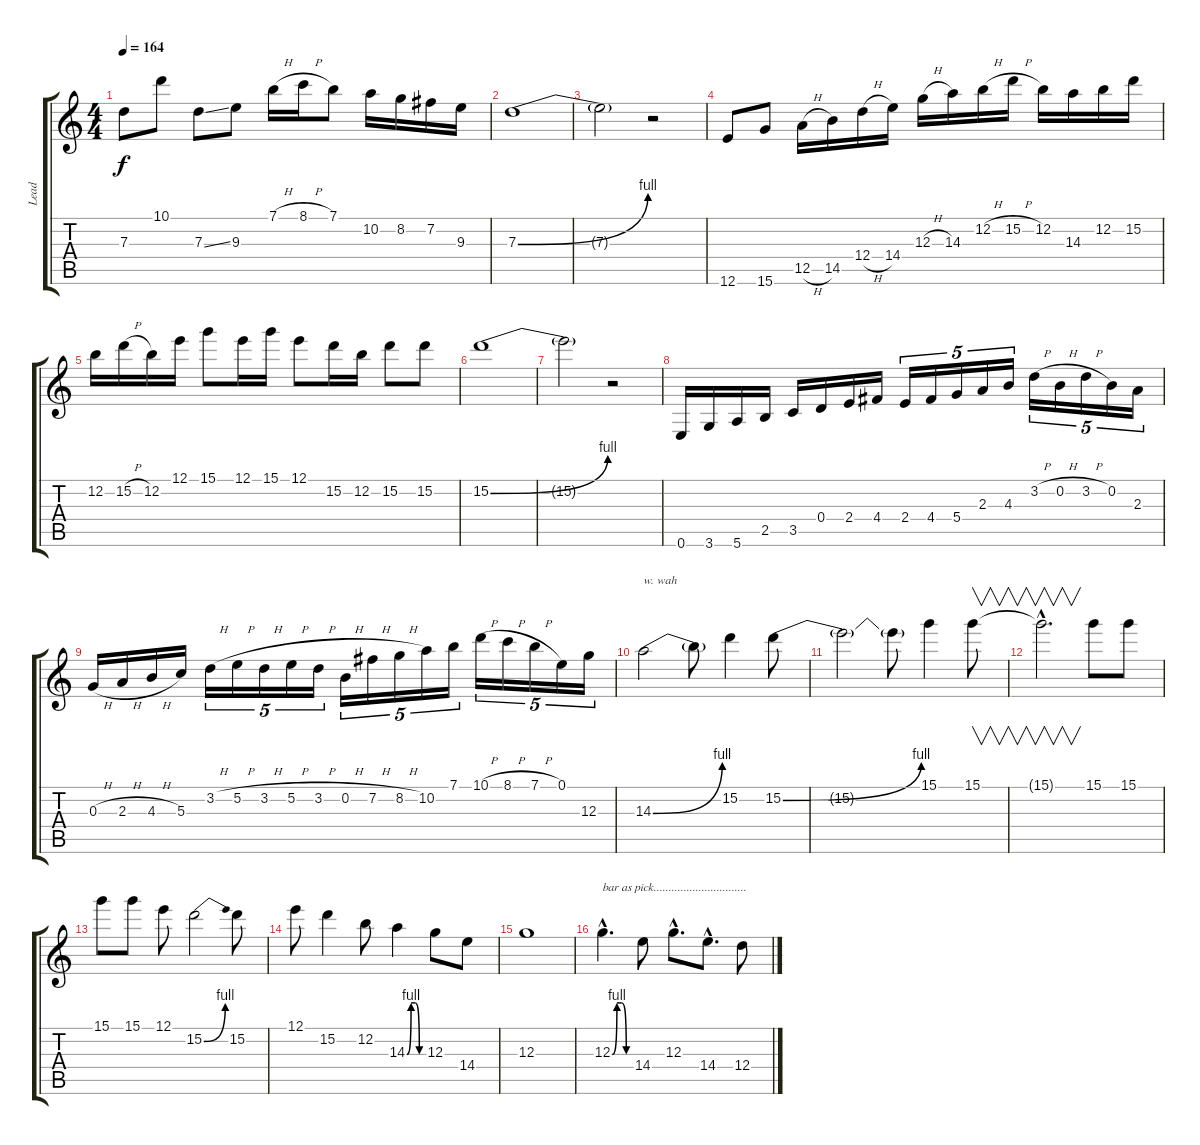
\track ("Lead" "Lead") {instrument overdrivenguitar}
\staff {score tabs}
\tuning (E4 B3 G3 D3 A2 E2) {hide}
\ts (4 4)
\tempo 164
\clef g2
\ks c
7.3.8{dy f} 10.1.8 7.3{ss}.8 9.3.8 7.1{h}.16 8.1{h}.16 7.1.8 10.2.16 8.2.16 7.2.16 9.3.16 |
7.3{be (bend 0 0 60 4)}.1 |
7.3{t}.2 r.2 |
12.6.8 15.6.8 12.5{h}.16 14.5.16 12.4{h}.16 14.4.16 12.3{h}.16 14.3.16 12.2{h}.16 15.2{h}.16 12.2.16 14.3.16 12.2.16 15.2.16 |
12.2.16 15.2{h}.16 12.2.16 12.1.16 15.1.8 12.1.16 15.1.16 12.1.8 15.2.16 12.2.16 15.2.8 15.2.8 |
15.2{be (bend 0 0 60 4)}.1 |
15.2{t}.2 r.2 |
0.6.16 3.6.16 5.6.16 2.5.16 3.5.16 0.4.16 2.4.16 4.4.16 2.4.16{tu (5 4)} 4.4.16{tu (5 4)} 5.4.16{tu (5 4)} 2.3.16{tu (5 4)} 4.3.16{tu (5 4)} 3.2{h}.16{tu (5 4)} 0.2{h}.16{tu (5 4)} 3.2{h}.16{tu (5 4)} 0.2.16{tu (5 4)} 2.3.16{tu (5 4)} |
0.3{h}.16 2.3{h}.16 4.3{h}.16 5.3.16 3.2{h}.16{tu (5 4)} 5.2{h}.16{tu (5 4)} 3.2{h}.16{tu (5 4)} 5.2{h}.16{tu (5 4)} 3.2{h}.16{tu (5 4)} 0.2{h}.16{tu (5 4)} 7.2{h}.16{tu (5 4)} 8.2{h}.16{tu (5 4)} 10.2.16{tu (5 4)} 7.1.16{tu (5 4)} 10.1{h}.16{tu (5 4)} 8.1{h}.16{tu (5 4)} 7.1{h}.16{tu (5 4)} 0.1.16{tu (5 4)} 12.3.16{tu (5 4)} |
14.3{be (bend 0 0 60 4)}.2{txt "w. wah"} 14.3{t}.8 15.2.4 15.2{be (bend 0 0 60 4)}.8 |
15.2{t}.2 15.2{t}.8 15.1.4 15.1.8{v} |
15.1{hac t}.2{v d} 15.1.8 15.1.8 |
15.1.8 15.1.8 12.1.8 15.2{be (bend 0 0 60 4)}.2 15.2.8 |
12.1.8 15.2.4 12.2.8 14.3{be (custom 0 0 15 4 30 4 45 0 60 0)}.4 12.3.8 14.4.8 |
12.3.1 |
12.3{be (custom 0 0 15 4 30 4 45 0 60 0) hac}.4{d txt "bar as pick..............................."} 14.4.8 12.3{hac}.8{d} 14.4{hac}.8{d} 12.4.8
